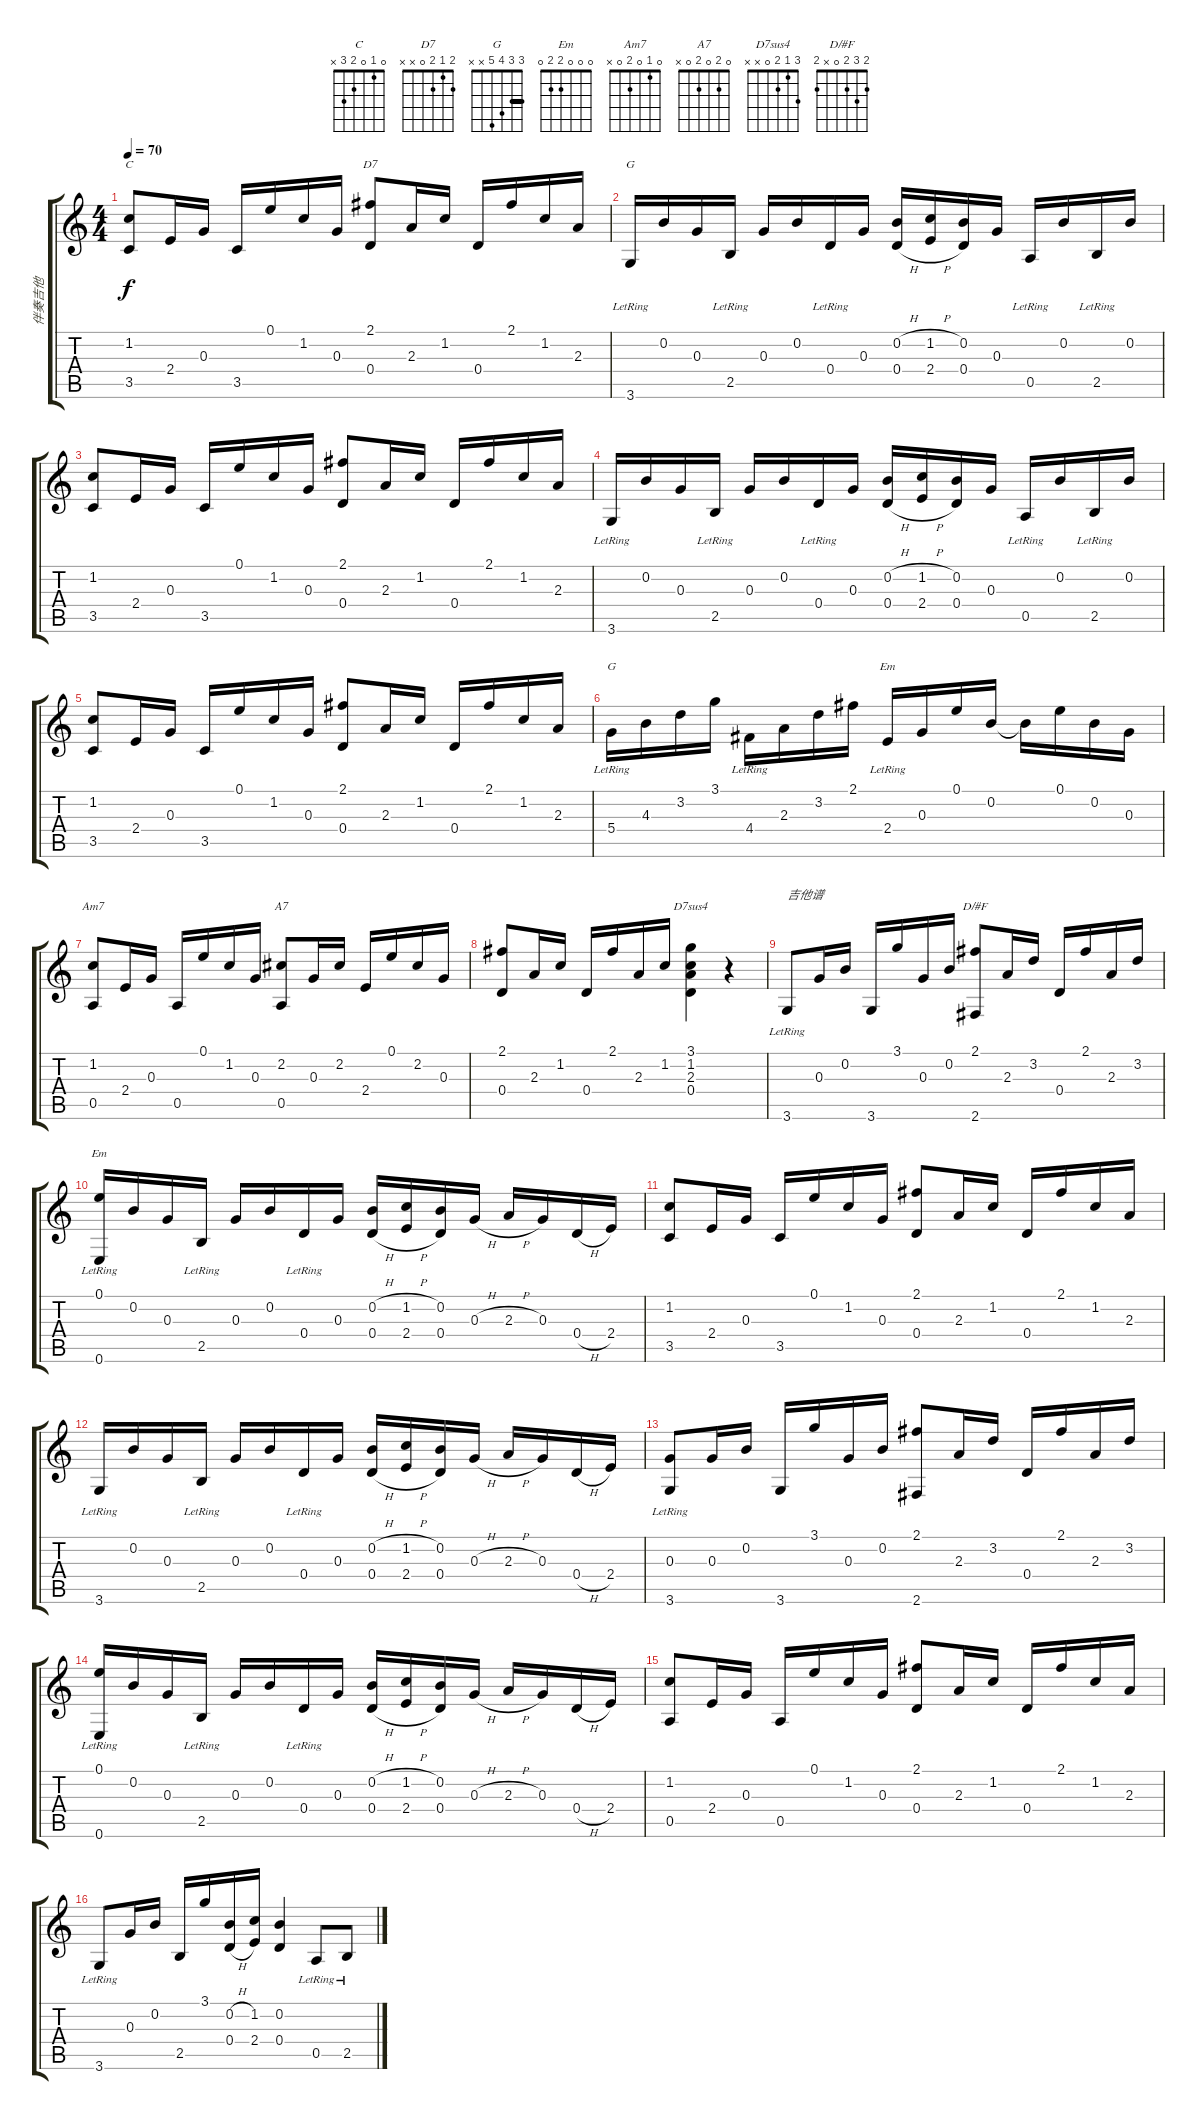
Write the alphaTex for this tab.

\track ("伴奏吉他" "伴奏吉他") {instrument acousticguitarnylon}
\staff {score tabs}
\tuning (E4 B3 G3 D3 A2 E2) {hide}
\chord ("C" 0 1 0 2 3 x)
\chord ("D7" 2 1 2 0 x x)
\chord ("G" 3 0 0 0 2 3)
\chord ("G" 3 3 4 5 x x) {barre 3}
\chord ("Em" 0 0 0 2 0 0)
\chord ("Am7" 0 1 0 2 0 x)
\chord ("A7" 0 2 0 2 0 x)
\chord ("D7sus4" 3 1 2 0 x x)
\chord ("D/#F" 2 3 2 0 x 2)
\chord ("Em" 0 0 0 2 2 0)
\ts (4 4)
\tempo 70
\clef g2
\ks c
(1.2 3.5).8{ch "C" dy f} 2.4.16 0.3.16 3.5.16 0.1.16 1.2.16 0.3.16 (2.1 0.4).8{ch "D7"} 2.3.16 1.2.16 0.4.16 2.1.16 1.2.16 2.3.16 |
3.6{lr}.16{ch "G"} 0.2.16 0.3.16 2.5{lr}.16 0.3.16 0.2.16 0.4{lr}.16 0.3.16 (0.2{h} 0.4{h}).16 (1.2{h} 2.4{h}).16 (0.2 0.4).16 0.3.16 0.5{lr}.16 0.2.16 2.5{lr}.16 0.2.16 |
(1.2 3.5).8 2.4.16 0.3.16 3.5.16 0.1.16 1.2.16 0.3.16 (2.1 0.4).8 2.3.16 1.2.16 0.4.16 2.1.16 1.2.16 2.3.16 |
3.6{lr}.16 0.2.16 0.3.16 2.5{lr}.16 0.3.16 0.2.16 0.4{lr}.16 0.3.16 (0.2{h} 0.4{h}).16 (1.2{h} 2.4{h}).16 (0.2 0.4).16 0.3.16 0.5{lr}.16 0.2.16 2.5{lr}.16 0.2.16 |
(1.2 3.5).8 2.4.16 0.3.16 3.5.16 0.1.16 1.2.16 0.3.16 (2.1 0.4).8 2.3.16 1.2.16 0.4.16 2.1.16 1.2.16 2.3.16 |
5.4{lr}.16{ch "G"} 4.3.16 3.2.16 3.1.16 4.4{lr}.16 2.3.16 3.2.16 2.1.16 2.4{lr}.16{ch "Em"} 0.3.16 0.1.16 0.2.16 0.2{t}.16 0.1.16 0.2.16 0.3.16 |
(1.2 0.5).8{ch "Am7"} 2.4.16 0.3.16 0.5.16 0.1.16 1.2.16 0.3.16 (2.2 0.5).8{ch "A7"} 0.3.16 2.2.16 2.4.16 0.1.16 2.2.16 0.3.16 |
(2.1 0.4).8 2.3.16 1.2.16 0.4.16 2.1.16 2.3.16 1.2.16 (3.1 1.2 2.3 0.4).4{ch "D7sus4"} r.4 |
3.6{lr}.8{txt "吉他谱"} 0.3.16 0.2.16 3.6.16 3.1.16 0.3.16 0.2.16 (2.1 2.6).8{ch "D/#F"} 2.3.16 3.2.16 0.4.16 2.1.16 2.3.16 3.2.16 |
(0.1 0.6{lr}).16{ch "Em"} 0.2.16 0.3.16 2.5{lr}.16 0.3.16 0.2.16 0.4{lr}.16 0.3.16 (0.2{h} 0.4{h}).16 (1.2{h} 2.4{h}).16 (0.2 0.4).16 0.3{h}.16 2.3{h}.16 0.3.16 0.4{h}.16 2.4.16 |
(1.2 3.5).8 2.4.16 0.3.16 3.5.16 0.1.16 1.2.16 0.3.16 (2.1 0.4).8 2.3.16 1.2.16 0.4.16 2.1.16 1.2.16 2.3.16 |
3.6{lr}.16 0.2.16 0.3.16 2.5{lr}.16 0.3.16 0.2.16 0.4{lr}.16 0.3.16 (0.2{h} 0.4{h}).16 (1.2{h} 2.4{h}).16 (0.2 0.4).16 0.3{h}.16 2.3{h}.16 0.3.16 0.4{h}.16 2.4.16 |
(0.3{lr} 3.6{lr}).8 0.3.16 0.2.16 3.6.16 3.1.16 0.3.16 0.2.16 (2.1 2.6).8 2.3.16 3.2.16 0.4.16 2.1.16 2.3.16 3.2.16 |
(0.1 0.6{lr}).16 0.2.16 0.3.16 2.5{lr}.16 0.3.16 0.2.16 0.4{lr}.16 0.3.16 (0.2{h} 0.4{h}).16 (1.2{h} 2.4{h}).16 (0.2 0.4).16 0.3{h}.16 2.3{h}.16 0.3.16 0.4{h}.16 2.4.16 |
(1.2 0.5).8 2.4.16 0.3.16 0.5.16 0.1.16 1.2.16 0.3.16 (2.1 0.4).8 2.3.16 1.2.16 0.4.16 2.1.16 1.2.16 2.3.16 |
3.6{lr}.8 0.3.16 0.2.16 2.5.16 3.1.16 (0.2{h} 0.4{h}).16 (1.2 2.4).16 (0.2 0.4).4 0.5{lr}.8 2.5{lr}.8
